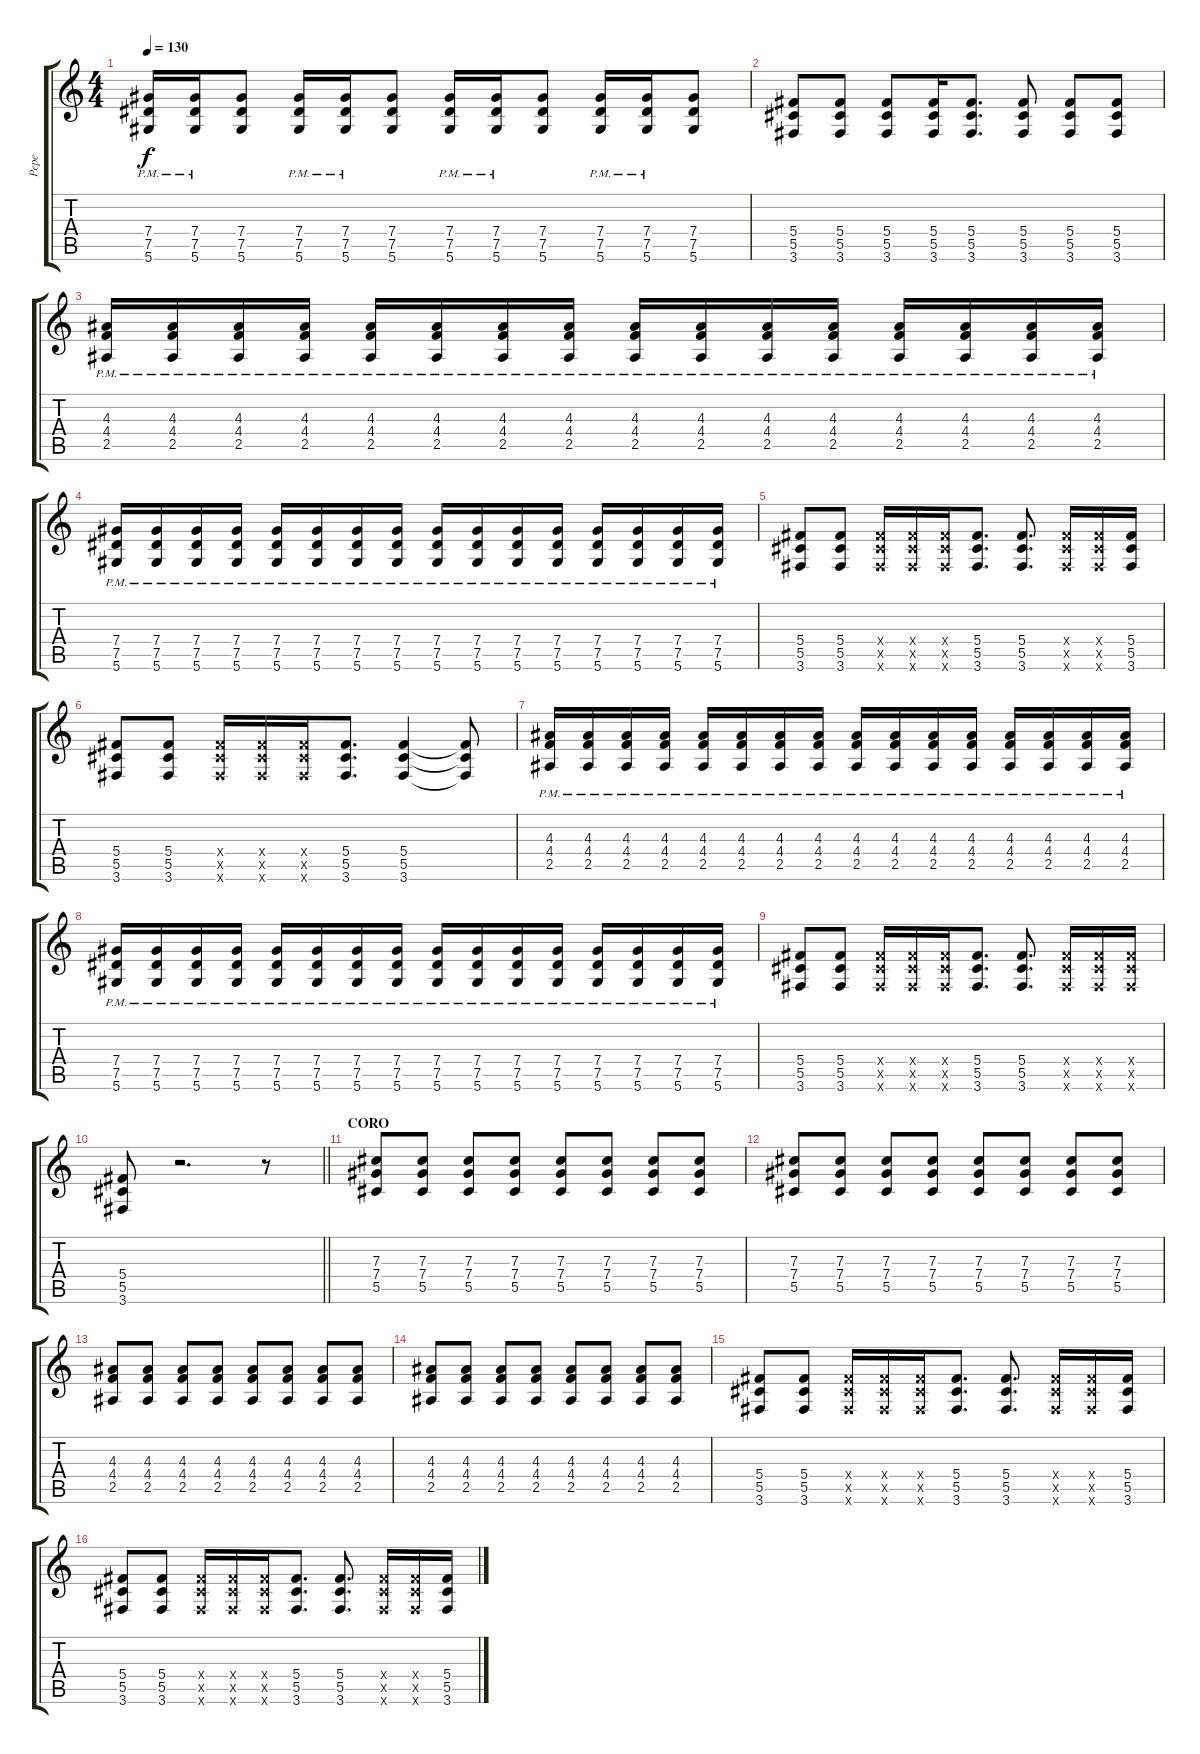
\track ("Pepe" "Pepe") {instrument distortionguitar}
\staff {score tabs}
\tuning (Eb4 Bb3 Gb3 Db3 Ab2 Eb2) {hide}
\ts (4 4)
\tempo 130
\clef g2
\ks c
(7.4{pm} 7.5{pm} 5.6{pm}).16{dy f} (7.4{pm} 7.5{pm} 5.6{pm}).16 (7.4 7.5 5.6).8 (7.4{pm} 7.5{pm} 5.6{pm}).16 (7.4{pm} 7.5{pm} 5.6{pm}).16 (7.4 7.5 5.6).8 (7.4{pm} 7.5{pm} 5.6{pm}).16 (7.4{pm} 7.5{pm} 5.6{pm}).16 (7.4 7.5 5.6).8 (7.4{pm} 7.5{pm} 5.6{pm}).16 (7.4{pm} 7.5{pm} 5.6{pm}).16 (7.4 7.5 5.6).8 |
(5.4 5.5 3.6).8 (5.4 5.5 3.6).8 (5.4 5.5 3.6).8 (5.4 5.5 3.6).16 (5.4 5.5 3.6).8{d} (5.4 5.5 3.6).8 (5.4 5.5 3.6).8 (5.4 5.5 3.6).8 |
(4.3{pm} 4.4{pm} 2.5{pm}).16 (4.3{pm} 4.4{pm} 2.5{pm}).16 (4.3{pm} 4.4{pm} 2.5{pm}).16 (4.3{pm} 4.4{pm} 2.5{pm}).16 (4.3{pm} 4.4{pm} 2.5{pm}).16 (4.3{pm} 4.4{pm} 2.5{pm}).16 (4.3{pm} 4.4{pm} 2.5{pm}).16 (4.3{pm} 4.4{pm} 2.5{pm}).16 (4.3{pm} 4.4{pm} 2.5{pm}).16 (4.3{pm} 4.4{pm} 2.5{pm}).16 (4.3{pm} 4.4{pm} 2.5{pm}).16 (4.3{pm} 4.4{pm} 2.5{pm}).16 (4.3{pm} 4.4{pm} 2.5{pm}).16 (4.3{pm} 4.4{pm} 2.5{pm}).16 (4.3{pm} 4.4{pm} 2.5{pm}).16 (4.3{pm} 4.4{pm} 2.5{pm}).16 |
(7.4{pm} 7.5{pm} 5.6{pm}).16 (7.4{pm} 7.5{pm} 5.6{pm}).16 (7.4{pm} 7.5{pm} 5.6{pm}).16 (7.4{pm} 7.5{pm} 5.6{pm}).16 (7.4{pm} 7.5{pm} 5.6{pm}).16 (7.4{pm} 7.5{pm} 5.6{pm}).16 (7.4{pm} 7.5{pm} 5.6{pm}).16 (7.4{pm} 7.5{pm} 5.6{pm}).16 (7.4{pm} 7.5{pm} 5.6{pm}).16 (7.4{pm} 7.5{pm} 5.6{pm}).16 (7.4{pm} 7.5{pm} 5.6{pm}).16 (7.4{pm} 7.5{pm} 5.6{pm}).16 (7.4{pm} 7.5{pm} 5.6{pm}).16 (7.4{pm} 7.5{pm} 5.6{pm}).16 (7.4{pm} 7.5{pm} 5.6{pm}).16 (7.4{pm} 7.5{pm} 5.6{pm}).16 |
(5.4 5.5 3.6).8 (5.4 5.5 3.6).8 (5.4{x} 5.5{x} 3.6{x}).16 (5.4{x} 5.5{x} 3.6{x}).16 (5.4{x} 5.5{x} 3.6{x}).16 (5.4 5.5 3.6).8{d} (5.4 5.5 3.6).8{d} (5.4{x} 5.5{x} 3.6{x}).16 (5.4{x} 5.5{x} 3.6{x}).16 (5.4 5.5 3.6).16 |
(5.4 5.5 3.6).8 (5.4 5.5 3.6).8 (5.4{x} 5.5{x} 3.6{x}).16 (5.4{x} 5.5{x} 3.6{x}).16 (5.4{x} 5.5{x} 3.6{x}).16 (5.4 5.5 3.6).8{d} (5.4 5.5 3.6).4 (5.4{t} 5.5{t} 3.6{t}).8 |
(4.3{pm} 4.4{pm} 2.5{pm}).16 (4.3{pm} 4.4{pm} 2.5{pm}).16 (4.3{pm} 4.4{pm} 2.5{pm}).16 (4.3{pm} 4.4{pm} 2.5{pm}).16 (4.3{pm} 4.4{pm} 2.5{pm}).16 (4.3{pm} 4.4{pm} 2.5{pm}).16 (4.3{pm} 4.4{pm} 2.5{pm}).16 (4.3{pm} 4.4{pm} 2.5{pm}).16 (4.3{pm} 4.4{pm} 2.5{pm}).16 (4.3{pm} 4.4{pm} 2.5{pm}).16 (4.3{pm} 4.4{pm} 2.5{pm}).16 (4.3{pm} 4.4{pm} 2.5{pm}).16 (4.3{pm} 4.4{pm} 2.5{pm}).16 (4.3{pm} 4.4{pm} 2.5{pm}).16 (4.3{pm} 4.4{pm} 2.5{pm}).16 (4.3{pm} 4.4{pm} 2.5{pm}).16 |
(7.4{pm} 7.5{pm} 5.6{pm}).16 (7.4{pm} 7.5{pm} 5.6{pm}).16 (7.4{pm} 7.5{pm} 5.6{pm}).16 (7.4{pm} 7.5{pm} 5.6{pm}).16 (7.4{pm} 7.5{pm} 5.6{pm}).16 (7.4{pm} 7.5{pm} 5.6{pm}).16 (7.4{pm} 7.5{pm} 5.6{pm}).16 (7.4{pm} 7.5{pm} 5.6{pm}).16 (7.4{pm} 7.5{pm} 5.6{pm}).16 (7.4{pm} 7.5{pm} 5.6{pm}).16 (7.4{pm} 7.5{pm} 5.6{pm}).16 (7.4{pm} 7.5{pm} 5.6{pm}).16 (7.4{pm} 7.5{pm} 5.6{pm}).16 (7.4{pm} 7.5{pm} 5.6{pm}).16 (7.4{pm} 7.5{pm} 5.6{pm}).16 (7.4{pm} 7.5{pm} 5.6{pm}).16 |
(5.4 5.5 3.6).8 (5.4 5.5 3.6).8 (5.4{x} 5.5{x} 3.6{x}).16 (5.4{x} 5.5{x} 3.6{x}).16 (5.4{x} 5.5{x} 3.6{x}).16 (5.4 5.5 3.6).8{d} (5.4 5.5 3.6).8{d} (5.4{x} 5.5{x} 3.6{x}).16 (5.4{x} 5.5{x} 3.6{x}).16 (5.4{x} 5.5{x} 3.6{x}).16 |
\barLineRight lightlight
(5.4 5.5 3.6).8 r.2{d} r.8 |
\section ("" "CORO")
(7.3 7.4 5.5).8 (7.3 7.4 5.5).8 (7.3 7.4 5.5).8 (7.3 7.4 5.5).8 (7.3 7.4 5.5).8 (7.3 7.4 5.5).8 (7.3 7.4 5.5).8 (7.3 7.4 5.5).8 |
(7.3 7.4 5.5).8 (7.3 7.4 5.5).8 (7.3 7.4 5.5).8 (7.3 7.4 5.5).8 (7.3 7.4 5.5).8 (7.3 7.4 5.5).8 (7.3 7.4 5.5).8 (7.3 7.4 5.5).8 |
(4.3 4.4 2.5).8 (4.3 4.4 2.5).8 (4.3 4.4 2.5).8 (4.3 4.4 2.5).8 (4.3 4.4 2.5).8 (4.3 4.4 2.5).8 (4.3 4.4 2.5).8 (4.3 4.4 2.5).8 |
(4.3 4.4 2.5).8 (4.3 4.4 2.5).8 (4.3 4.4 2.5).8 (4.3 4.4 2.5).8 (4.3 4.4 2.5).8 (4.3 4.4 2.5).8 (4.3 4.4 2.5).8 (4.3 4.4 2.5).8 |
(5.4 5.5 3.6).8 (5.4 5.5 3.6).8 (5.4{x} 5.5{x} 3.6{x}).16 (5.4{x} 5.5{x} 3.6{x}).16 (5.4{x} 5.5{x} 3.6{x}).16 (5.4 5.5 3.6).8{d} (5.4 5.5 3.6).8{d} (5.4{x} 5.5{x} 3.6{x}).16 (5.4{x} 5.5{x} 3.6{x}).16 (5.4 5.5 3.6).16 |
(5.4 5.5 3.6).8 (5.4 5.5 3.6).8 (5.4{x} 5.5{x} 3.6{x}).16 (5.4{x} 5.5{x} 3.6{x}).16 (5.4{x} 5.5{x} 3.6{x}).16 (5.4 5.5 3.6).8{d} (5.4 5.5 3.6).8{d} (5.4{x} 5.5{x} 3.6{x}).16 (5.4{x} 5.5{x} 3.6{x}).16 (5.4 5.5 3.6).16
